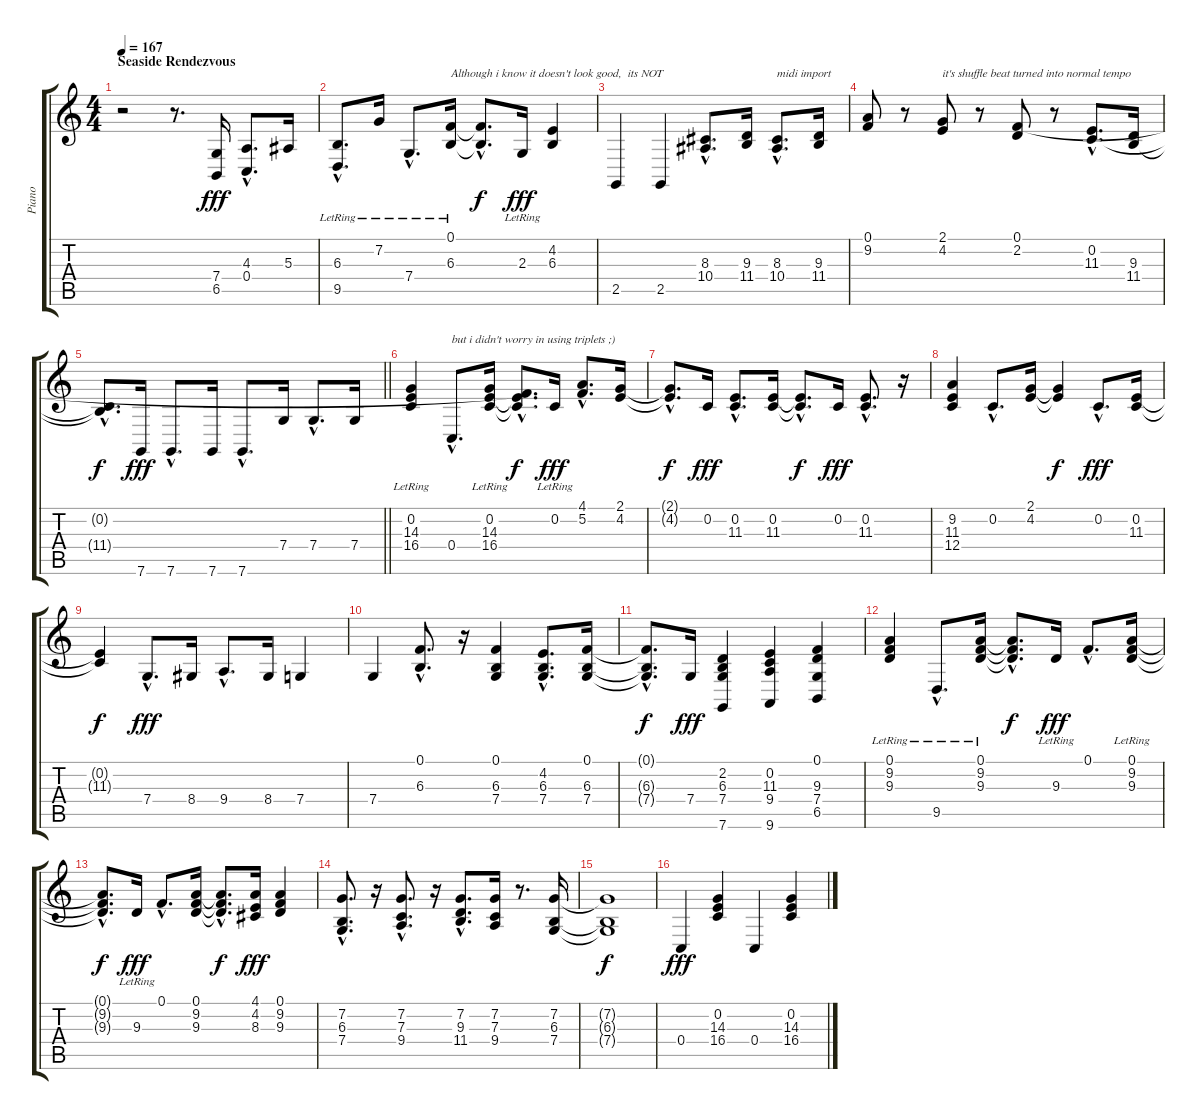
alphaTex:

\track ("Piano " "Piano ") {instrument honkytonkpiano}
\staff {score tabs}
\tuning (F4 C4 F3 C3 F2 C2) {hide}
\ts (4 4)
\section ("" "Seaside Rendezvous")
\tempo 167
\clef g2
\ks c
r.2{dy fff instrument honkytonkpiano} r.8{d} (7.4 6.5).16 (4.3{hac} 0.4{hac}).8{d} 5.3.16 |
(6.3{hac lr} 9.5{hac lr}).8{d} 7.2{lr}.16 7.4{hac lr}.8{d} (0.1{lr} 6.3{lr}).16{txt "Although i know it doesn't look good,  its NOT"} (0.1{hac t} 6.3{hac t}).8{d dy f} 2.3{lr}.16{dy fff} (4.2 6.3).4 |
2.5.4 2.5.4 (8.3{hac} 10.4{hac}).8{d} (9.3 11.4).16 (8.3{hac} 10.4{hac}).8{d txt "midi import"} (9.3 11.4).16 |
(0.1 9.2).8 r.8 (2.1 4.2).8{txt "it's shuffle beat turned into normal tempo"} r.8 (0.1 2.2).8 r.8 (0.2{hac} 11.3{hac}).8{d} (9.3 11.4).16 |
\barLineRight lightlight
(0.2{hac t} 11.4{hac t}).8{d dy f} 7.6.16{dy fff} 7.6{hac}.8{d} 7.6.16 7.6{hac}.8{d} 7.4.16 7.4{hac}.8{d} 7.4.16 |
(0.2{lr} 14.3{lr} 16.4{lr}).4 0.4{hac}.8{d txt "but i didn't worry in using triplets ;)"} (0.2{lr} 14.3{lr} 16.4{lr}).16 (0.1{hac t} 0.2{hac t} 16.4{hac t}).8{d dy f} 0.2{lr}.16{dy fff} (4.1{hac} 5.2{hac}).8{d} (2.1 4.2).16 |
(2.1{hac t} 4.2{hac t}).8{d dy f} 0.2.16{dy fff} (0.2{hac} 11.3{hac}).8{d} (0.2 11.3).16 (0.2{hac t} 11.3{hac t}).8{d dy f} 0.2.16{dy fff} (0.2{hac} 11.3{hac}).8{d} r.16 |
(9.2 11.3 12.4).4 0.2{hac}.8{d} (2.1 4.2).16 (2.1{t} 4.2{t}).4{dy f} 0.2{hac}.8{d dy fff} (0.2 11.3).16 |
(0.2{t} 11.3{t}).4{dy f} 7.4{hac}.8{d dy fff} 8.4.16 9.4{hac}.8{d} 8.4.16 7.4.4 |
7.4.4 (0.1{hac} 6.3{hac}).8{d} r.16 (0.1 6.3 7.4).4 (4.2{hac} 6.3{hac} 7.4{hac}).8{d} (0.1 6.3 7.4).16 |
(0.1{hac t} 6.3{hac t} 7.4{hac t}).8{d dy f} 7.4.16{dy fff} (2.2 6.3 7.4 7.6).4 (0.2 11.3 9.4 9.6).4 (0.1 9.3 7.4 6.5).4 |
(0.1{lr} 9.2{lr} 9.3{lr}).4 9.5{hac lr}.8{d} (0.1{lr} 9.2{lr} 9.3).16 (0.1{hac t} 9.2{hac t} 9.3{hac t}).8{d dy f} 9.3{lr}.16{dy fff} 0.1{hac}.8{d} (0.1{lr} 9.2{lr} 9.3).16 |
(0.1{hac t} 9.2{hac t} 9.3{hac t}).8{d dy f} 9.3{lr}.16{dy fff} 0.1{hac}.8{d} (0.1 9.2 9.3).16 (0.1{hac t} 9.2{hac t} 9.3{hac t}).8{d dy f} (4.1 4.2 8.3).16{dy fff} (0.1 9.2 9.3).4 |
(7.2{hac} 6.3{hac} 7.4{hac}).8{d} r.16 (7.2{hac} 7.3{hac} 9.4{hac}).8{d} r.16 (7.2{hac} 9.3{hac} 11.4{hac}).8{d} (7.2 7.3 9.4).16 r.8{d} (7.2 6.3 7.4).16 |
(7.2{t} 6.3{t} 7.4{t}).1{dy f} |
0.4.4{dy fff} (0.2 14.3 16.4).4 0.4.4 (0.2 14.3 16.4).4
